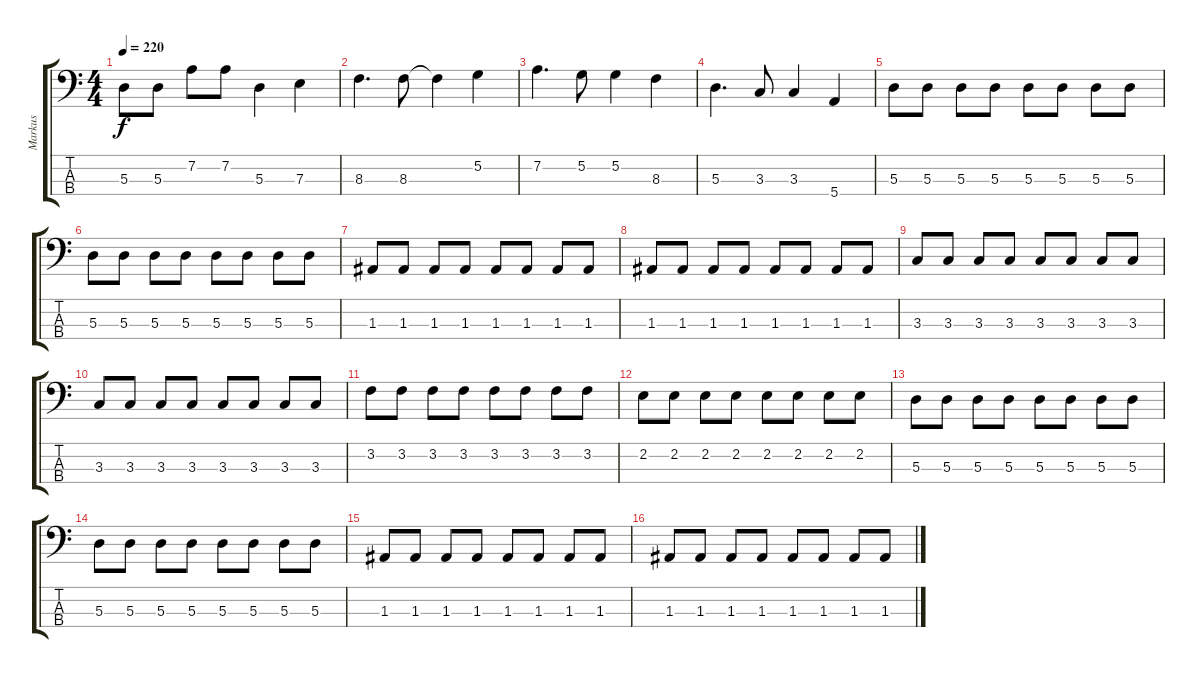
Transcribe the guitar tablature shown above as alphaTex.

\track ("Markus" "Markus") {instrument electricbassfinger}
\staff {score tabs}
\tuning (G2 D2 A1 E1) {hide}
\ts (4 4)
\tempo 220
\clef f4
\ks c
5.3.8{dy f} 5.3.8 7.2.8 7.2.8 5.3.4 7.3.4 |
8.3.4{d} 8.3.8 8.3{t}.4 5.2.4 |
7.2.4{d} 5.2.8 5.2.4 8.3.4 |
5.3.4{d} 3.3.8 3.3.4 5.4.4 |
5.3.8 5.3.8 5.3.8 5.3.8 5.3.8 5.3.8 5.3.8 5.3.8 |
5.3.8 5.3.8 5.3.8 5.3.8 5.3.8 5.3.8 5.3.8 5.3.8 |
1.3.8 1.3.8 1.3.8 1.3.8 1.3.8 1.3.8 1.3.8 1.3.8 |
1.3.8 1.3.8 1.3.8 1.3.8 1.3.8 1.3.8 1.3.8 1.3.8 |
3.3.8 3.3.8 3.3.8 3.3.8 3.3.8 3.3.8 3.3.8 3.3.8 |
3.3.8 3.3.8 3.3.8 3.3.8 3.3.8 3.3.8 3.3.8 3.3.8 |
3.2.8 3.2.8 3.2.8 3.2.8 3.2.8 3.2.8 3.2.8 3.2.8 |
2.2.8 2.2.8 2.2.8 2.2.8 2.2.8 2.2.8 2.2.8 2.2.8 |
5.3.8 5.3.8 5.3.8 5.3.8 5.3.8 5.3.8 5.3.8 5.3.8 |
5.3.8 5.3.8 5.3.8 5.3.8 5.3.8 5.3.8 5.3.8 5.3.8 |
1.3.8 1.3.8 1.3.8 1.3.8 1.3.8 1.3.8 1.3.8 1.3.8 |
1.3.8 1.3.8 1.3.8 1.3.8 1.3.8 1.3.8 1.3.8 1.3.8
